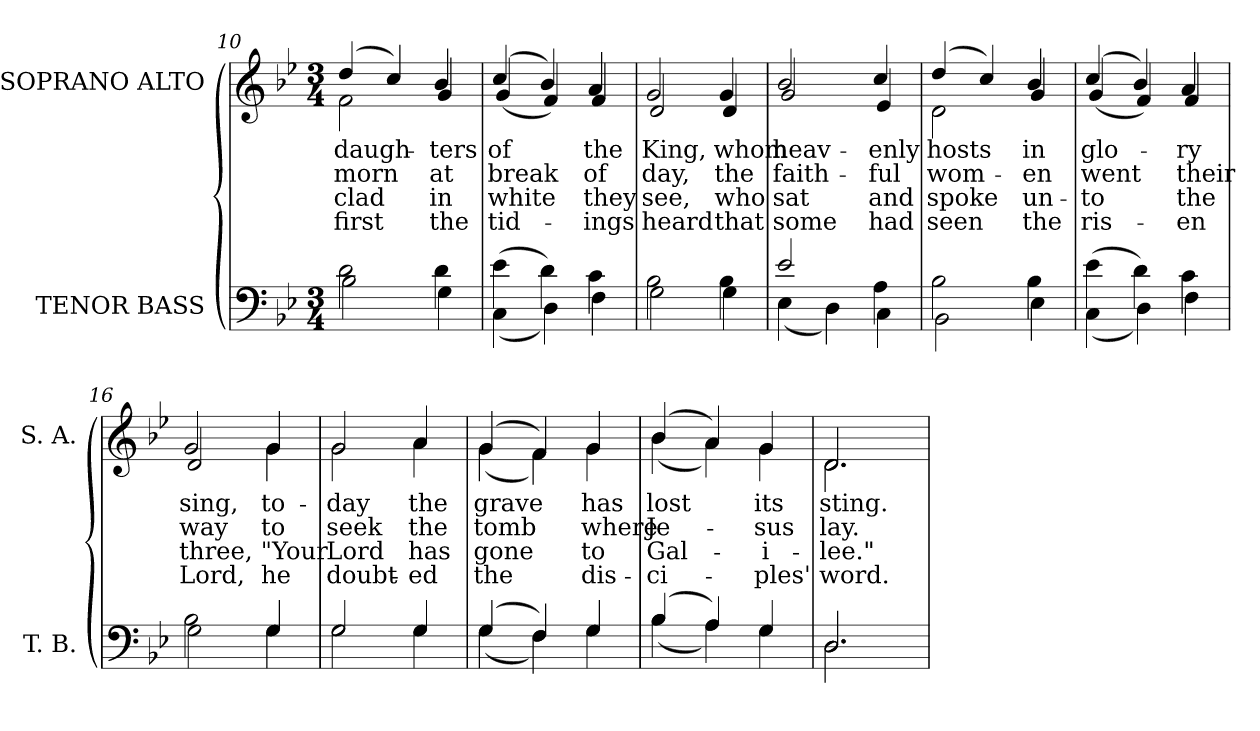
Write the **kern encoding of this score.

**kern	**kern	**text	**text	**text	**text
*part2	*part1	*part1	*part1	*part1	*part1
*staff2	*staff1	*staff1	*staff1	*staff1	*staff1
*I"TENOR BASS	*I"SOPRANO ALTO	*	*	*	*
*I'T. B.	*I'S. A.	*	*	*	*
*clefF4	*clefG2	*	*	*	*
*k[b-e-]	*k[b-e-]	*	*	*	*
*B-:	*B-:	*	*	*	*
*M3/4	*M3/4	*	*	*	*
=10	=10	=10	=10	=10	=10
*^	*	*	*	*	*
!	!	!	!LO:LY:b:color=#000000	!LO:LY:b:color=#000000	!LO:LY:b:color=#000000	!LO:LY:b:color=#000000
*	*	*^	*	*	*	*
2di\	2B-i\	(4ddi/	2fi\	daugh-	morn	clad	first
.	.	4cci/)	.	.	.	.	.
!	!	!	!	!LO:LY:b:color=#000000	!LO:LY:b:color=#000000	!LO:LY:b:color=#000000	!LO:LY:b:color=#000000
4di\	4Gi\	4b-i/	4gi/	-ters	at	in	the
=11	=11	=11	=11	=11	=11	=11	=11
!	!	!	!	!LO:LY:b:color=#000000	!LO:LY:b:color=#000000	!LO:LY:b:color=#000000	!LO:LY:b:color=#000000
(4e-i\	(4Ci\	(4cci/	(4gi/	of	break	white	tid-
4di\)	4Di\)	4b-i/)	4fi/)	.	.	.	.
!	!	!	!	!LO:LY:b:color=#000000	!LO:LY:b:color=#000000	!LO:LY:b:color=#000000	!LO:LY:b:color=#000000
4ci\	4Fi\	4ai/	4fi/	the	of	they	-ings
=12	=12	=12	=12	=12	=12	=12	=12
!	!	!	!	!LO:LY:b:color=#000000	!LO:LY:b:color=#000000	!LO:LY:b:color=#000000	!LO:LY:b:color=#000000
2B-i\	2Gi\	2gi/	2di/	King,	day,	see,	heard
!	!	!	!	!LO:LY:b:color=#000000	!LO:LY:b:color=#000000	!LO:LY:b:color=#000000	!LO:LY:b:color=#000000
4B-i\	4Gi\	4gi/	4di/	whom	the	who	that
!!LO:LB:g=z	!!
=13	=13	=13	=13	=13	=13	=13	=13
!	!	!	!	!LO:LY:b:color=#000000	!LO:LY:b:color=#000000	!LO:LY:b:color=#000000	!LO:LY:b:color=#000000
2e-i/	(4E-i\	2b-i/	2gi/	heav-	faith-	sat	some
.	4Di\)	.	.	.	.	.	.
!	!	!	!	!LO:LY:b:color=#000000	!LO:LY:b:color=#000000	!LO:LY:b:color=#000000	!LO:LY:b:color=#000000
4Ai\	4Ci\	4cci/	4e-i/	-enly	-ful	and	had
=14	=14	=14	=14	=14	=14	=14	=14
!	!	!	!	!LO:LY:b:color=#000000	!LO:LY:b:color=#000000	!LO:LY:b:color=#000000	!LO:LY:b:color=#000000
2B-i\	2BB-i\	(4ddi/	2di\	hosts	wom-	spoke	seen
.	.	4cci/)	.	.	.	.	.
!	!	!	!	!LO:LY:b:color=#000000	!LO:LY:b:color=#000000	!LO:LY:b:color=#000000	!LO:LY:b:color=#000000
4B-i\	4E-i\	4b-i/	4gi/	in	-en	un-	the
=15	=15	=15	=15	=15	=15	=15	=15
!	!	!	!	!LO:LY:b:color=#000000	!LO:LY:b:color=#000000	!LO:LY:b:color=#000000	!LO:LY:b:color=#000000
(4e-i\	(4Ci\	(4cci/	(4gi/	glo-	went	-to	ris-
4di\)	4Di\)	4b-i/)	4fi/)	.	.	.	.
!	!	!	!	!LO:LY:b:color=#000000	!LO:LY:b:color=#000000	!LO:LY:b:color=#000000	!LO:LY:b:color=#000000
4ci\	4Fi\	4ai/	4fi/	-ry	their	the	-en
=16	=16	=16	=16	=16	=16	=16	=16
!	!	!	!	!LO:LY:b:color=#000000	!LO:LY:b:color=#000000	!LO:LY:b:color=#000000	!LO:LY:b:color=#000000
2B-i\	2Gi\	2gi/	2di/	sing,	way	three,	Lord,
!	!	!	!	!LO:LY:b:color=#000000	!LO:LY:b:color=#000000	!LO:LY:b:color=#000000	!LO:LY:b:color=#000000
4Gi/	4Gi\	4gi/	4gi\	to-	to	"Your	he
=17	=17	=17	=17	=17	=17	=17	=17
!	!	!	!	!LO:LY:b:color=#000000	!LO:LY:b:color=#000000	!LO:LY:b:color=#000000	!LO:LY:b:color=#000000
2Gi/	2Gi\	2gi/	2gi\	-day	seek	Lord	doubt-
!	!	!	!	!LO:LY:b:color=#000000	!LO:LY:b:color=#000000	!LO:LY:b:color=#000000	!LO:LY:b:color=#000000
4Gi/	4Gi\	4ai/	4ai\	the	the	has	-ed
!!LO:LB:g=z	!!
=18	=18	=18	=18	=18	=18	=18	=18
!	!	!	!	!LO:LY:b:color=#000000	!LO:LY:b:color=#000000	!LO:LY:b:color=#000000	!LO:LY:b:color=#000000
(4Gi/	(4Gi\	(4gi/	(4gi\	grave	tomb	gone	the
4Fi/)	4Fi\)	4fi/)	4fi\)	.	.	.	.
!	!	!	!	!LO:LY:b:color=#000000	!LO:LY:b:color=#000000	!LO:LY:b:color=#000000	!LO:LY:b:color=#000000
4Gi/	4Gi\	4gi/	4gi\	has	where	to	dis-
=19	=19	=19	=19	=19	=19	=19	=19
!	!	!	!	!LO:LY:b:color=#000000	!LO:LY:b:color=#000000	!LO:LY:b:color=#000000	!LO:LY:b:color=#000000
(4B-i/	(4B-i\	(4b-i/	(4b-i\	lost	Je-	Gal-	-ci-
4Ai/)	4Ai\)	4ai/)	4ai\)	.	.	.	.
!	!	!	!	!LO:LY:b:color=#000000	!LO:LY:b:color=#000000	!LO:LY:b:color=#000000	!LO:LY:b:color=#000000
4Gi/	4Gi\	4gi/	4gi\	its	-sus	-i-	-ples'
=20	=20	=20	=20	=20	=20	=20	=20
!	!	!	!	!LO:LY:b:color=#000000	!LO:LY:b:color=#000000	!LO:LY:b:color=#000000	!LO:LY:b:color=#000000
2.Di/	2.Di\	2.di/	2.di\	sting.	lay.	-lee."	word.
*v	*v	*	*	*	*	*	*
*	*v	*v	*	*	*	*
=	=	=	=	=	=
*-	*-	*-	*-	*-	*-
